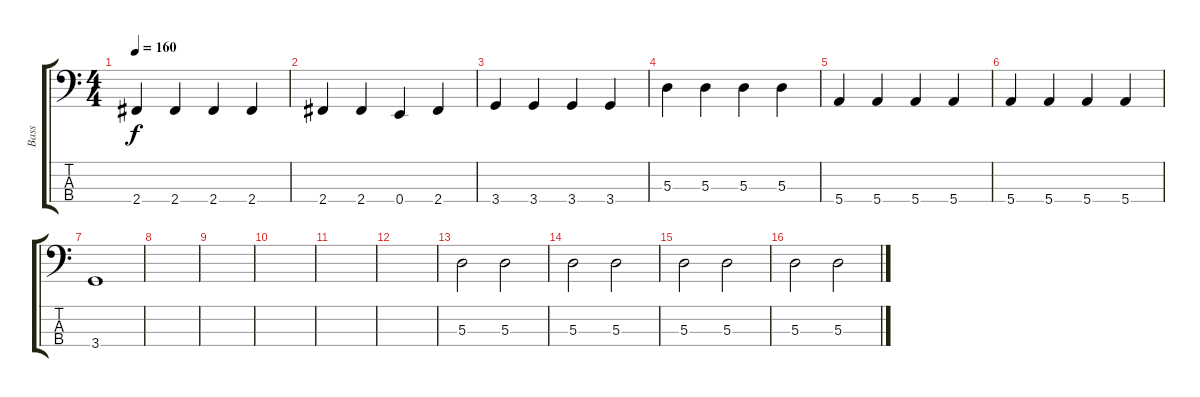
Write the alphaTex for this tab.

\track ("Bass" "Bass") {instrument fretlessbass}
\staff {score tabs}
\tuning (G2 D2 A1 E1) {hide}
\ts (4 4)
\tempo 160
\clef f4
\ks c
2.4.4{dy f} 2.4.4 2.4.4 2.4.4 |
2.4.4 2.4.4 0.4.4 2.4.4 |
3.4.4 3.4.4 3.4.4 3.4.4 |
5.3.4 5.3.4 5.3.4 5.3.4 |
5.4.4 5.4.4 5.4.4 5.4.4 |
5.4.4 5.4.4 5.4.4 5.4.4 |
3.4.1 |
|
|
|
|
|
5.3.2 5.3.2 |
5.3.2 5.3.2 |
5.3.2 5.3.2 |
5.3.2 5.3.2
